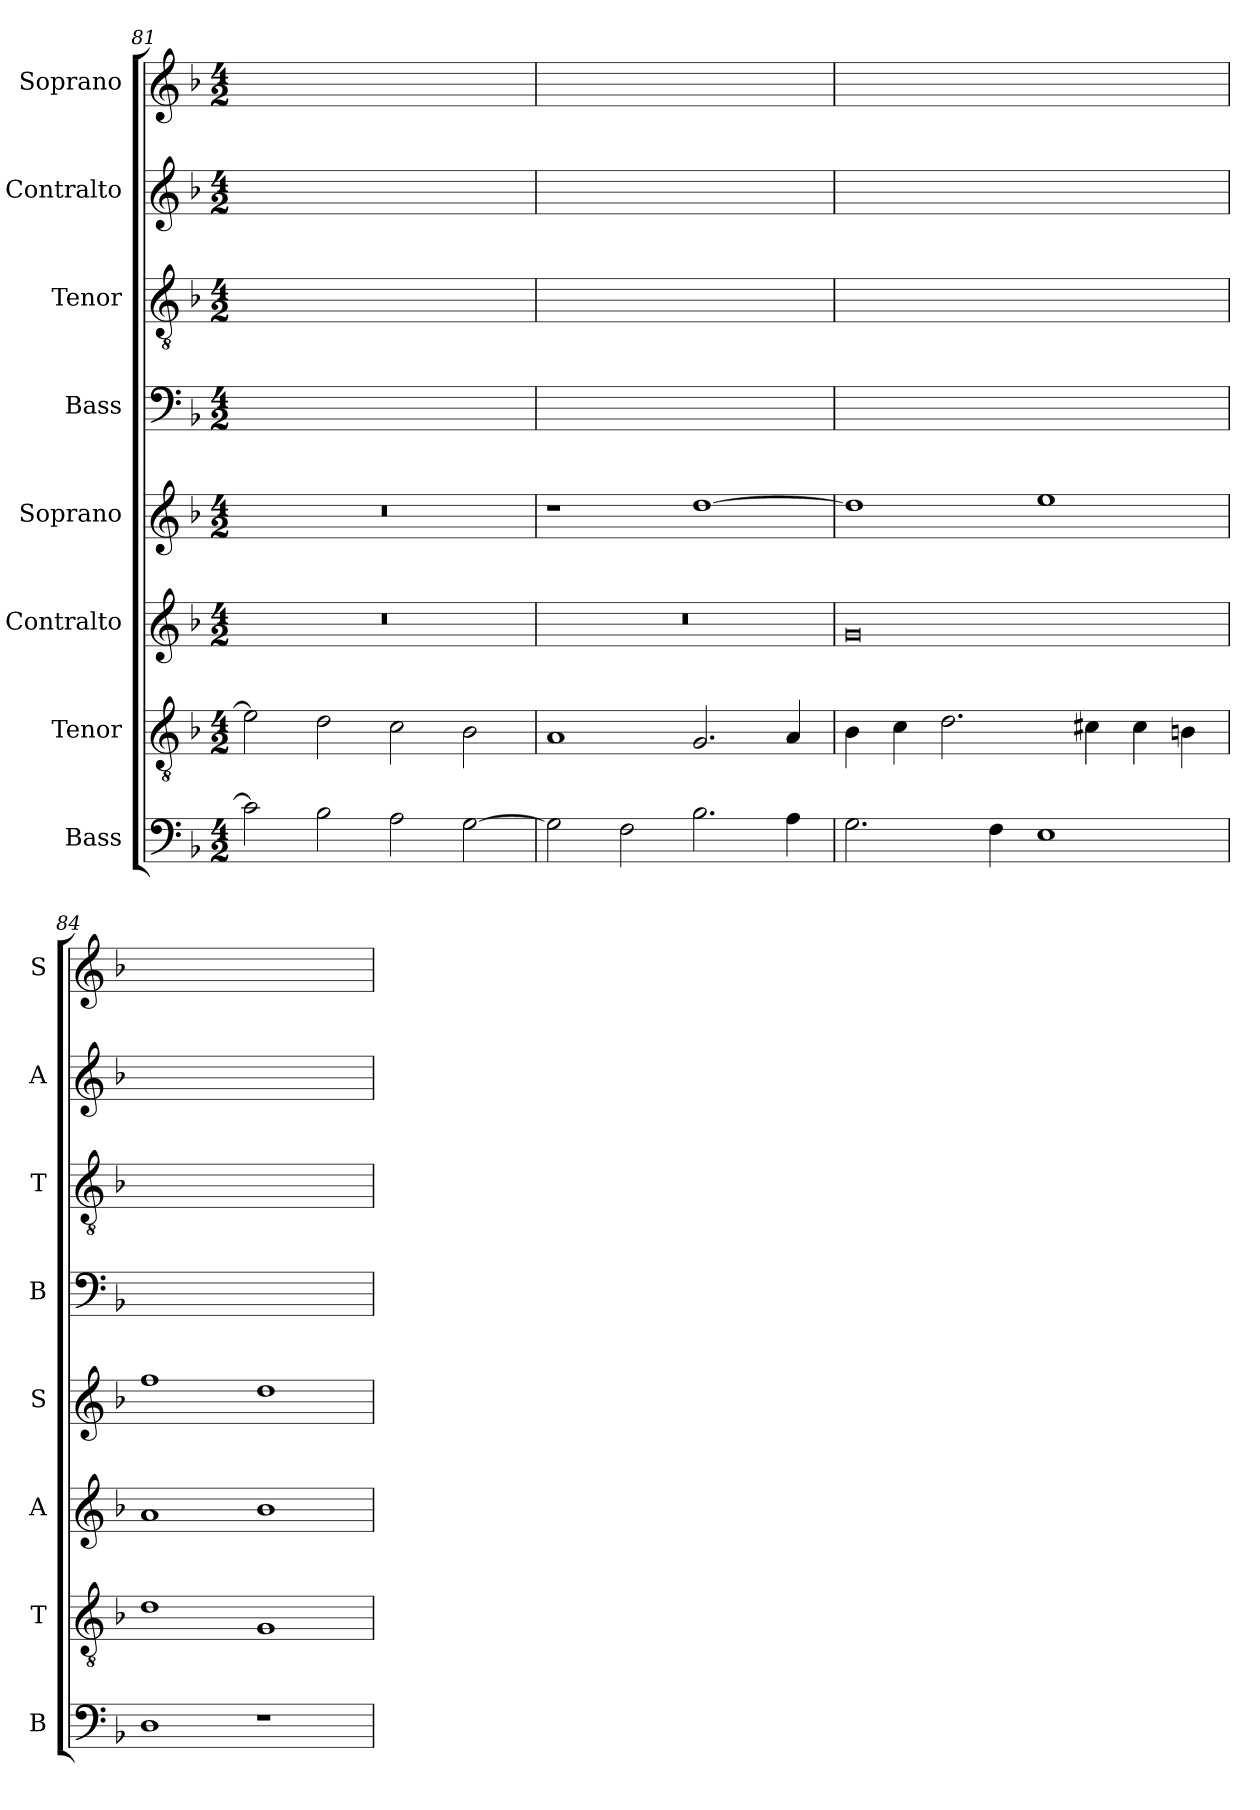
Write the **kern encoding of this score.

**kern	**kern	**kern	**kern	**kern	**kern	**kern	**kern
*part8	*part7	*part6	*part5	*part4	*part3	*part2	*part1
*staff8	*staff7	*staff6	*staff5	*staff4	*staff3	*staff2	*staff1
*I"Bass	*I"Tenor	*I"Contralto	*I"Soprano	*I"Bass	*I"Tenor	*I"Contralto	*I"Soprano
*I'B	*I'T	*I'A	*I'S	*I'B	*I'T	*I'A	*I'S
*clefF4	*clefGv2	*clefG2	*clefG2	*clefF4	*clefGv2	*clefG2	*clefG2
*k[b-]	*k[b-]	*k[b-]	*k[b-]	*k[b-]	*k[b-]	*k[b-]	*k[b-]
*G:dor	*G:dor	*G:dor	*G:dor	*G:dor	*G:dor	*G:dor	*G:dor
*M4/2	*M4/2	*M4/2	*M4/2	*M4/2	*M4/2	*M4/2	*M4/2
=81	=81	=81	=81	=81	=81	=81	=81
2c]	2e-]	0r	0r	0ryy	0ryy	0ryy	0ryy
2B-	2d	.	.	.	.	.	.
2A	2c	.	.	.	.	.	.
[2G	2B-	.	.	.	.	.	.
=82	=82	=82	=82	=82	=82	=82	=82
2G]	1A	0r	1r	0ryy	0ryy	0ryy	0ryy
2F	.	.	.	.	.	.	.
2.B-	2.G	.	[1dd	.	.	.	.
4A	4A	.	.	.	.	.	.
=83	=83	=83	=83	=83	=83	=83	=83
2.G	4B-	0g	1dd]	0ryy	0ryy	0ryy	0ryy
.	4c	.	.	.	.	.	.
.	2.d	.	.	.	.	.	.
4F	.	.	.	.	.	.	.
1E	.	.	1ee	.	.	.	.
.	4c#X	.	.	.	.	.	.
.	4c#	.	.	.	.	.	.
.	4Bn	.	.	.	.	.	.
=84	=84	=84	=84	=84	=84	=84	=84
1D	1d	1a	1ff	0ryy	0ryy	0ryy	0ryy
1r	1G	1b-	1dd	.	.	.	.
=	=	=	=	=	=	=	=
*-	*-	*-	*-	*-	*-	*-	*-
